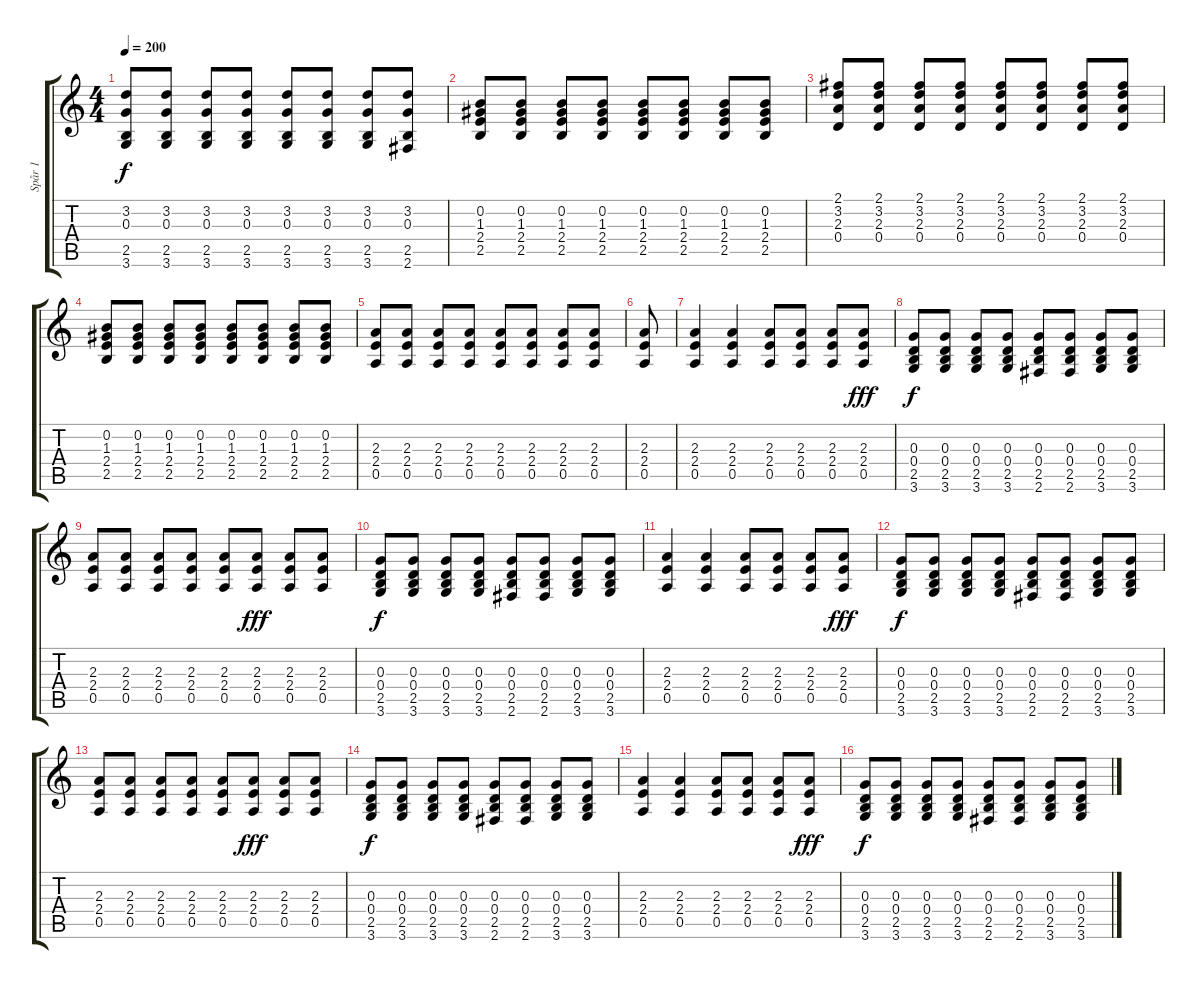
\track ("Spår 1" "Spår 1") {instrument acousticguitarnylon}
\staff {score tabs}
\tuning (E4 B3 G3 D3 A2 E2) {hide}
\ts (4 4)
\tempo 200
\clef g2
\ks c
(3.2 0.3 2.5 3.6).8{dy f} (3.2 0.3 2.5 3.6).8 (3.2 0.3 2.5 3.6).8 (3.2 0.3 2.5 3.6).8 (3.2 0.3 2.5 3.6).8 (3.2 0.3 2.5 3.6).8 (3.2 0.3 2.5 3.6).8 (3.2 0.3 2.5 2.6).8 |
(0.2 1.3 2.4 2.5).8 (0.2 1.3 2.4 2.5).8 (0.2 1.3 2.4 2.5).8 (0.2 1.3 2.4 2.5).8 (0.2 1.3 2.4 2.5).8 (0.2 1.3 2.4 2.5).8 (0.2 1.3 2.4 2.5).8 (0.2 1.3 2.4 2.5).8 |
(2.1 3.2 2.3 0.4).8 (2.1 3.2 2.3 0.4).8 (2.1 3.2 2.3 0.4).8 (2.1 3.2 2.3 0.4).8 (2.1 3.2 2.3 0.4).8 (2.1 3.2 2.3 0.4).8 (2.1 3.2 2.3 0.4).8 (2.1 3.2 2.3 0.4).8 |
(0.2 1.3 2.4 2.5).8 (0.2 1.3 2.4 2.5).8 (0.2 1.3 2.4 2.5).8 (0.2 1.3 2.4 2.5).8 (0.2 1.3 2.4 2.5).8 (0.2 1.3 2.4 2.5).8 (0.2 1.3 2.4 2.5).8 (0.2 1.3 2.4 2.5).8 |
(2.3 2.4 0.5).8 (2.3 2.4 0.5).8 (2.3 2.4 0.5).8 (2.3 2.4 0.5).8 (2.3 2.4 0.5).8 (2.3 2.4 0.5).8 (2.3 2.4 0.5).8 (2.3 2.4 0.5).8 |
(2.3 2.4 0.5).8 |
(2.3 2.4 0.5).4 (2.3 2.4 0.5).4 (2.3 2.4 0.5).8 (2.3 2.4 0.5).8 (2.3 2.4 0.5).8 (2.3 2.4 0.5).8{dy fff} |
(0.3 0.4 2.5 3.6).8{dy f} (0.3 0.4 2.5 3.6).8 (0.3 0.4 2.5 3.6).8 (0.3 0.4 2.5 3.6).8 (0.3 0.4 2.5 2.6).8 (0.3 0.4 2.5 2.6).8 (0.3 0.4 2.5 3.6).8 (0.3 0.4 2.5 3.6).8 |
(2.3 2.4 0.5).8 (2.3 2.4 0.5).8 (2.3 2.4 0.5).8 (2.3 2.4 0.5).8 (2.3 2.4 0.5).8 (2.3 2.4 0.5).8{dy fff} (2.3 2.4 0.5).8 (2.3 2.4 0.5).8 |
(0.3 0.4 2.5 3.6).8{dy f} (0.3 0.4 2.5 3.6).8 (0.3 0.4 2.5 3.6).8 (0.3 0.4 2.5 3.6).8 (0.3 0.4 2.5 2.6).8 (0.3 0.4 2.5 2.6).8 (0.3 0.4 2.5 3.6).8 (0.3 0.4 2.5 3.6).8 |
(2.3 2.4 0.5).4 (2.3 2.4 0.5).4 (2.3 2.4 0.5).8 (2.3 2.4 0.5).8 (2.3 2.4 0.5).8 (2.3 2.4 0.5).8{dy fff} |
(0.3 0.4 2.5 3.6).8{dy f} (0.3 0.4 2.5 3.6).8 (0.3 0.4 2.5 3.6).8 (0.3 0.4 2.5 3.6).8 (0.3 0.4 2.5 2.6).8 (0.3 0.4 2.5 2.6).8 (0.3 0.4 2.5 3.6).8 (0.3 0.4 2.5 3.6).8 |
(2.3 2.4 0.5).8 (2.3 2.4 0.5).8 (2.3 2.4 0.5).8 (2.3 2.4 0.5).8 (2.3 2.4 0.5).8 (2.3 2.4 0.5).8{dy fff} (2.3 2.4 0.5).8 (2.3 2.4 0.5).8 |
(0.3 0.4 2.5 3.6).8{dy f} (0.3 0.4 2.5 3.6).8 (0.3 0.4 2.5 3.6).8 (0.3 0.4 2.5 3.6).8 (0.3 0.4 2.5 2.6).8 (0.3 0.4 2.5 2.6).8 (0.3 0.4 2.5 3.6).8 (0.3 0.4 2.5 3.6).8 |
(2.3 2.4 0.5).4{volume 0} (2.3 2.4 0.5).4 (2.3 2.4 0.5).8 (2.3 2.4 0.5).8 (2.3 2.4 0.5).8 (2.3 2.4 0.5).8{dy fff} |
(0.3 0.4 2.5 3.6).8{dy f} (0.3 0.4 2.5 3.6).8 (0.3 0.4 2.5 3.6).8 (0.3 0.4 2.5 3.6).8 (0.3 0.4 2.5 2.6).8 (0.3 0.4 2.5 2.6).8 (0.3 0.4 2.5 3.6).8 (0.3 0.4 2.5 3.6).8
